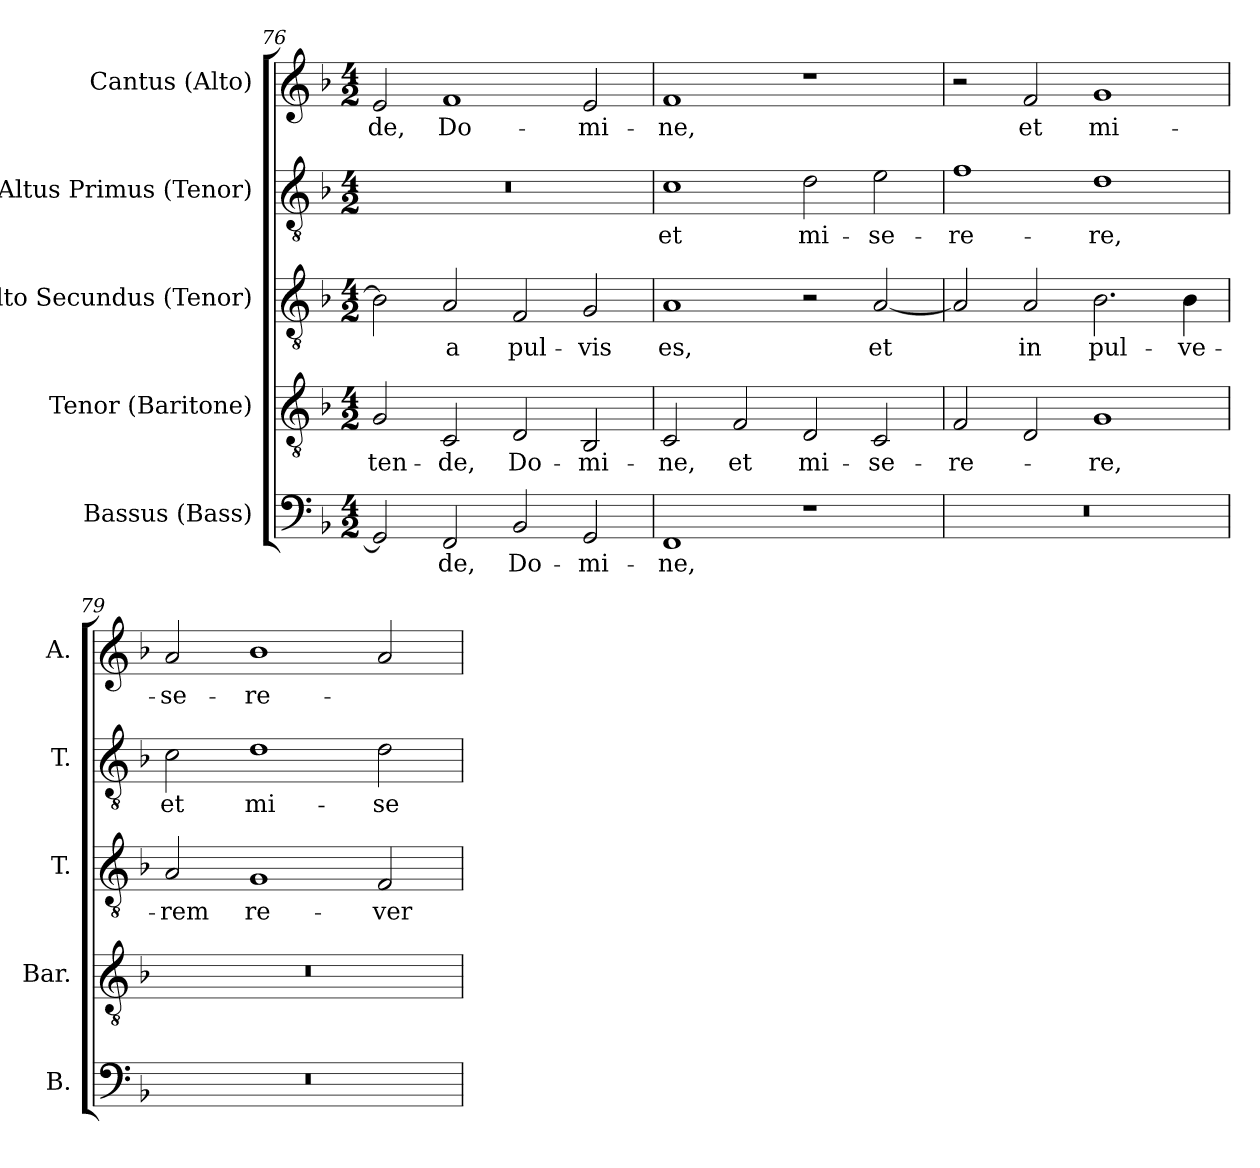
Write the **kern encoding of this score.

**kern	**text	**kern	**text	**kern	**text	**kern	**text	**kern	**text
*part5	*part5	*part4	*part4	*part3	*part3	*part2	*part2	*part1	*part1
*staff5	*staff5	*staff4	*staff4	*staff3	*staff3	*staff2	*staff2	*staff1	*staff1
*I"Bassus (Bass)	*	*I"Tenor (Baritone)	*	*I"Alto Secundus (Tenor)	*	*I"Altus Primus (Tenor)	*	*I"Cantus (Alto)	*
*I'B.	*	*I'Bar.	*	*I'T.	*	*I'T.	*	*I'A.	*
*clefF4	*	*clefGv2	*	*clefGv2	*	*clefGv2	*	*clefG2	*
*	*	*ITrd7c12	*	*ITrd7c12	*	*ITrd7c12	*	*	*
*k[b-]	*	*k[b-]	*	*k[b-]	*	*k[b-]	*	*k[b-]	*
*F:	*	*F:	*	*F:	*	*F:	*	*F:	*
*M4/2	*	*M4/2	*	*M4/2	*	*M4/2	*	*M4/2	*
=76	=76	=76	=76	=76	=76	=76	=76	=76	=76
!	!	!	!LO:LY:b:color=#000000	!	!	!LO:N:vis=1	!	!	!
!	!	!	!	!	!	!	!	!	!LO:LY:b:color=#000000
2GGi/]	.	2GGi/	-ten-	2BB-i\]	.	0r	.	2ei/	-de,
!	!LO:LY:b:color=#000000	!	!	!	!	!	!	!	!
!	!	!	!LO:LY:b:color=#000000	!	!	!	!	!	!
!	!	!	!	!	!LO:LY:b:color=#000000	!	!	!	!
!	!	!	!	!	!	!	!	!	!LO:LY:b:color=#000000
2FFi/	-de,	2CCi/	-de,	2AAi/	-a	.	.	1fi	Do-
!	!LO:LY:b:color=#000000	!	!	!	!	!	!	!	!
!	!	!	!LO:LY:b:color=#000000	!	!	!	!	!	!
!	!	!	!	!	!LO:LY:b:color=#000000	!	!	!	!
2BB-i/	Do-	2DDi/	Do-	2FFi/	pul-	.	.	.	.
!	!LO:LY:b:color=#000000	!	!	!	!	!	!	!	!
!	!	!	!LO:LY:b:color=#000000	!	!	!	!	!	!
!	!	!	!	!	!LO:LY:b:color=#000000	!	!	!	!
!	!	!	!	!	!	!	!	!	!LO:LY:b:color=#000000
2GGi/	-mi-	2BBB-i/	-mi-	2GGi/	-vis	.	.	2ei/	-mi-
=77	=77	=77	=77	=77	=77	=77	=77	=77	=77
!	!LO:LY:b:color=#000000	!	!	!	!	!	!	!	!
!	!	!	!LO:LY:b:color=#000000	!	!	!	!	!	!
!	!	!	!	!	!LO:LY:b:color=#000000	!	!	!	!
!	!	!	!	!	!	!	!LO:LY:b:color=#000000	!	!
!	!	!	!	!	!	!	!	!	!LO:LY:b:color=#000000
1FFi	-ne,	2CCi/	-ne,	1AAi	es,	1Ci	et	1fi	-ne,
!	!	!	!LO:LY:b:color=#000000	!	!	!	!	!	!
.	.	2FFi/	et	.	.	.	.	.	.
!	!	!	!LO:LY:b:color=#000000	!	!	!	!	!	!
!	!	!	!	!	!	!	!LO:LY:b:color=#000000	!	!
1r	.	2DDi/	mi-	2r	.	2Di\	mi-	1r	.
!	!	!	!LO:LY:b:color=#000000	!	!	!	!	!	!
!	!	!	!	!	!LO:LY:b:color=#000000	!	!	!	!
!	!	!	!	!	!	!	!LO:LY:b:color=#000000	!	!
.	.	2CCi/	-se-	[2AAi/	et	2Ei\	-se-	.	.
=78	=78	=78	=78	=78	=78	=78	=78	=78	=78
!LO:N:vis=1	!	!	!	!	!	!	!	!	!
!	!	!	!LO:LY:b:color=#000000	!	!	!	!	!	!
!	!	!	!	!	!	!	!LO:LY:b:color=#000000	!	!
0r	.	2FFi/	-re-	2AAi/]	.	1Fi	-re-	2r	.
!	!	!	!	!	!LO:LY:b:color=#000000	!	!	!	!
!	!	!	!	!	!	!	!	!	!LO:LY:b:color=#000000
.	.	2DDi/	.	2AAi/	in	.	.	2fi/	et
!	!	!	!LO:LY:b:color=#000000	!	!	!	!	!	!
!	!	!	!	!	!LO:LY:b:color=#000000	!	!	!	!
!	!	!	!	!	!	!	!LO:LY:b:color=#000000	!	!
!	!	!	!	!	!	!	!	!	!LO:LY:b:color=#000000
.	.	1GGi	-re,	2.BB-i\	pul-	1Di	-re,	1gi	mi-
!	!	!	!	!	!LO:LY:b:color=#000000	!	!	!	!
.	.	.	.	4BB-i\	-ve-	.	.	.	.
=79	=79	=79	=79	=79	=79	=79	=79	=79	=79
!LO:N:vis=1	!	!LO:N:vis=1	!	!	!	!	!	!	!
!	!	!	!	!	!LO:LY:b:color=#000000	!	!	!	!
!	!	!	!	!	!	!	!LO:LY:b:color=#000000	!	!
!	!	!	!	!	!	!	!	!	!LO:LY:b:color=#000000
0r	.	0r	.	2AAi/	-rem	2Ci\	et	2ai/	-se-
!	!	!	!	!	!LO:LY:b:color=#000000	!	!	!	!
!	!	!	!	!	!	!	!LO:LY:b:color=#000000	!	!
!	!	!	!	!	!	!	!	!	!LO:LY:b:color=#000000
.	.	.	.	1GGi	re-	1Di	mi-	1b-i	-re-
!	!	!	!	!	!LO:LY:b:color=#000000	!	!	!	!
!	!	!	!	!	!	!	!LO:LY:b:color=#000000	!	!
.	.	.	.	2FFi/	-ver-	2Di\	-se-	2ai/	.
=	=	=	=	=	=	=	=	=	=
*-	*-	*-	*-	*-	*-	*-	*-	*-	*-
